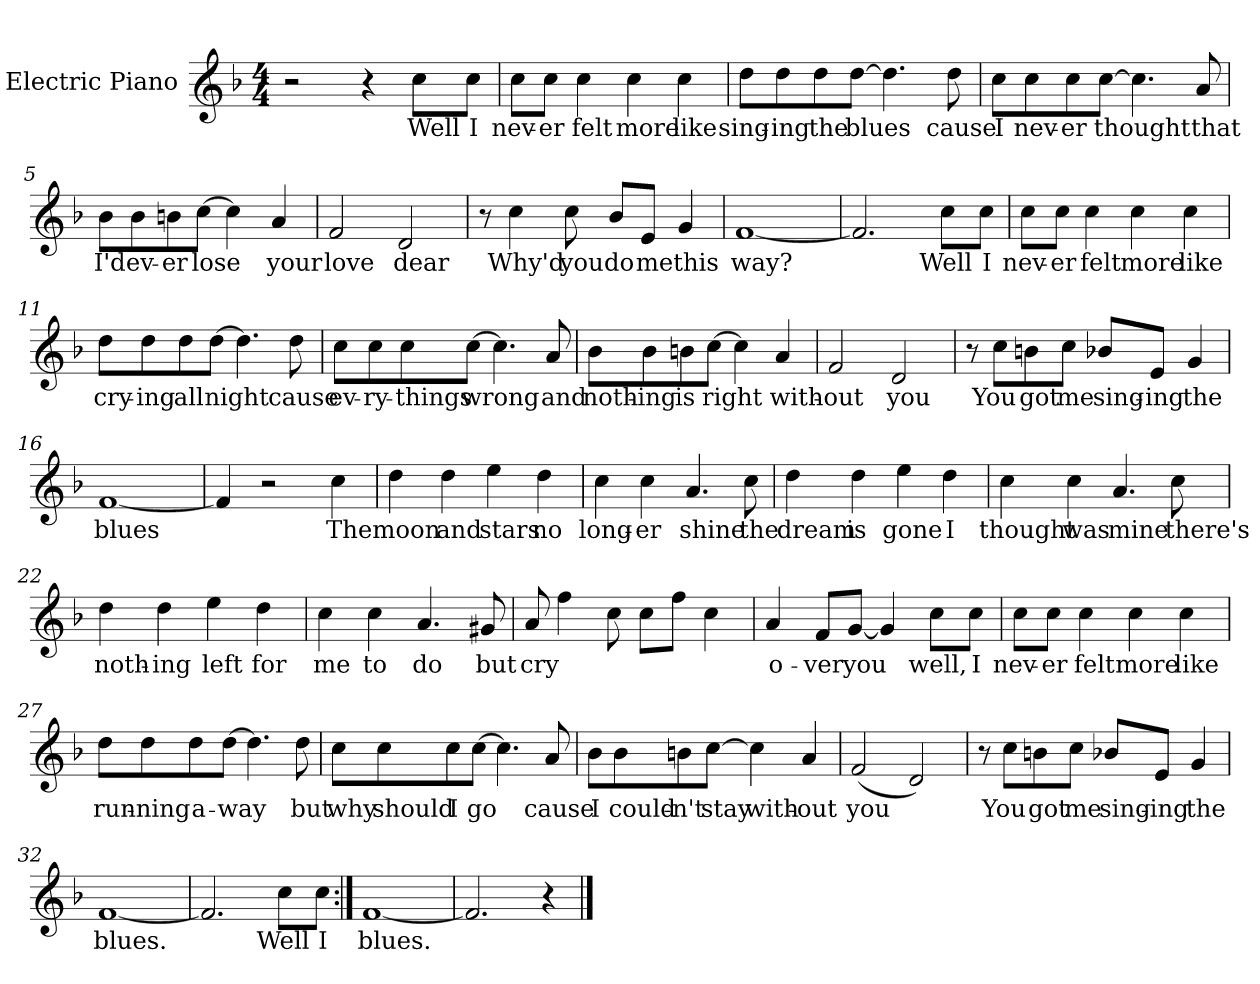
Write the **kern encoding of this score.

**kern	**text
*part1	*part1
*staff1	*staff1
*I"Electric Piano	*
*I'E.Pno	*
*clefG2	*
*k[b-]	*
*F:	*
*M4/4	*
=1	=1
2r	.
4r	.
8cc\L	Well
8cc\J	I
=2	=2
8cc\L	nev-
8cc\J	-er
4cc\	felt
4cc\	more
4cc\	like
=3	=3
8dd\L	sing-
8dd\	-ing
8dd\	the
[8dd\J	blues
4.dd\]	.
8dd\	cause
=4	=4
8cc\L	I
8cc\	nev-
8cc\	-er
[8cc\J	thought
4.cc\]	.
8a/	that
=5	=5
8b-\L	I'd
8b-\	ev-
8bn\	-er
[8cc\J	lose
4cc\]	.
4a/	your
!!LO:LB:g=z
=6	=6
2f/	love
2d/	dear
=7	=7
8r	.
4cc\	Why'd
8cc\	you
8b-/L	do
8e/J	me
4g/	this
=8	=8
[1f	way?
=9	=9
2.f/]	.
8cc\L	Well
8cc\J	I
!!LO:LB:g=z
=10	=10
8cc\L	nev-
8cc\J	-er
4cc\	felt
4cc\	more
4cc\	like
=11	=11
8dd\L	cry-
8dd\	-ing
8dd\	all
[8dd\J	night
4.dd\]	.
8dd\	cause
=12	=12
8cc\L	ev-
8cc\	-ry-
8cc\	-things
[8cc\J	wrong
4.cc\]	.
8a/	and
=13	=13
8b-\L	noth-
8b-\	-ing
8bn\	is
[8cc\J	right
4cc\]	.
4a/	with-
!!LO:LB:g=z
=14	=14
2f/	-out
2d/	you
=15	=15
8r	.
8cc\L	You
8bn\	got
8cc\J	me
8b-X/L	sing-
8e/J	-ing
4g/	the
=16	=16
[1f	blues
=17	=17
4f/]	.
2r	.
4cc\	The
!!LO:LB:g=z
=18	=18
4dd\	moon
4dd\	and
4ee\	stars
4dd\	no
=19	=19
4cc\	long-
4cc\	-er
4.a/	shine
8cc\	the
=20	=20
4dd\	dream
4dd\	is
4ee\	gone
4dd\	I
=21	=21
4cc\	thought
4cc\	was
4.a/	mine
8cc\	there's
!!LO:LB:g=z
=22	=22
4dd\	noth-
4dd\	-ing
4ee\	left
4dd\	for
=23	=23
4cc\	me
4cc\	to
4.a/	do
8g#X/	but
=24	=24
8a/	-cry
4ff\	.
8cc\	.
8cc\L	.
8ff\J	.
4cc\	.
=25	=25
4a/	o-
8f/L	-ver
[8g/J	you
4g/]	.
8cc\L	well,
8cc\J	I
!!LO:LB:g=z
=26	=26
8cc\L	nev-
8cc\J	-er
4cc\	felt
4cc\	more
4cc\	like
=27	=27
8dd\L	run-
8dd\	-ning
8dd\	a-
[8dd\J	-way
4.dd\]	.
8dd\	but
=28	=28
8cc\L	why
8cc\	should
8cc\	I
[8cc\J	go
4.cc\]	.
8a/	cause
=29	=29
8b-\L	I
8b-\	could-
8bn\	-n't
[8cc\J	stay
4cc\]	with-
4a/	out
!!LO:LB:g=z
=30	=30
(2f/	you
2d/)	.
=31	=31
8r	.
8cc\L	You
8bn\	got
8cc\J	me
8b-X/L	sing-
8e/J	-ing
4g/	the
=32	=32
[1f	blues.
=33	=33
2.f/]	.
8cc\L	Well
8cc\J	I
=34:|!	=34:|!
[1f	blues.
=35	=35
2.f/]	.
4r	.
==	==
*-	*-
